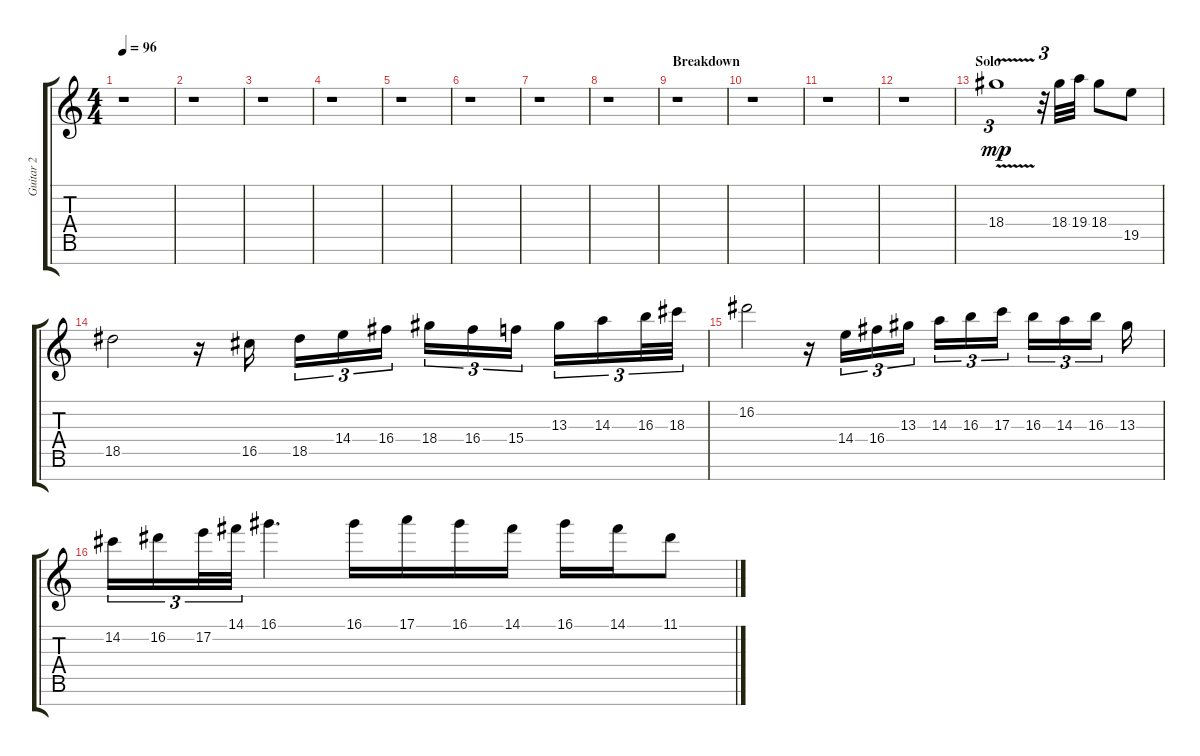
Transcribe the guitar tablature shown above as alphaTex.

\track ("Guitar 2" "Guitar 2") {instrument distortionguitar}
\staff {score tabs}
\tuning (E4 B3 G3 D3 A2 E2 B1) {hide}
\ts (4 4)
\tempo 96
\clef g2
\ks c
r.1{dy mp} |
r.1 |
r.1 |
r.1 |
r.1 |
r.1 |
r.1 |
r.1 |
\section ("" "Breakdown")
r.1 |
r.1 |
r.1 |
r.1 |
\section ("" "Solo")
18.4{v}.1{tu (3 2)} r.32{tu (3 2)} 18.4.32 19.4.32 18.4.8 19.5.8 |
18.5.2 r.16 16.5.16 18.5.16{tu (3 2)} 14.4.16{tu (3 2)} 16.4.16{tu (3 2)} 18.4.16{tu (3 2)} 16.4.16{tu (3 2)} 15.4.16{tu (3 2)} 13.3.16{tu (3 2)} 14.3.16{tu (3 2)} 16.3.32{tu (3 2)} 18.3.32{tu (3 2)} |
16.2.2 r.16 14.4.16{tu (3 2)} 16.4.16{tu (3 2)} 13.3.16{tu (3 2)} 14.3.16{tu (3 2)} 16.3.16{tu (3 2)} 17.3.16{tu (3 2)} 16.3.16{tu (3 2)} 14.3.16{tu (3 2)} 16.3.16{tu (3 2)} 13.3.16 |
14.2.16{tu (3 2)} 16.2.16{tu (3 2)} 17.2.32{tu (3 2)} 14.1.32{tu (3 2)} 16.1.4{d} 16.1.16 17.1.16 16.1.16 14.1.16 16.1.16 14.1.16 11.1.8
